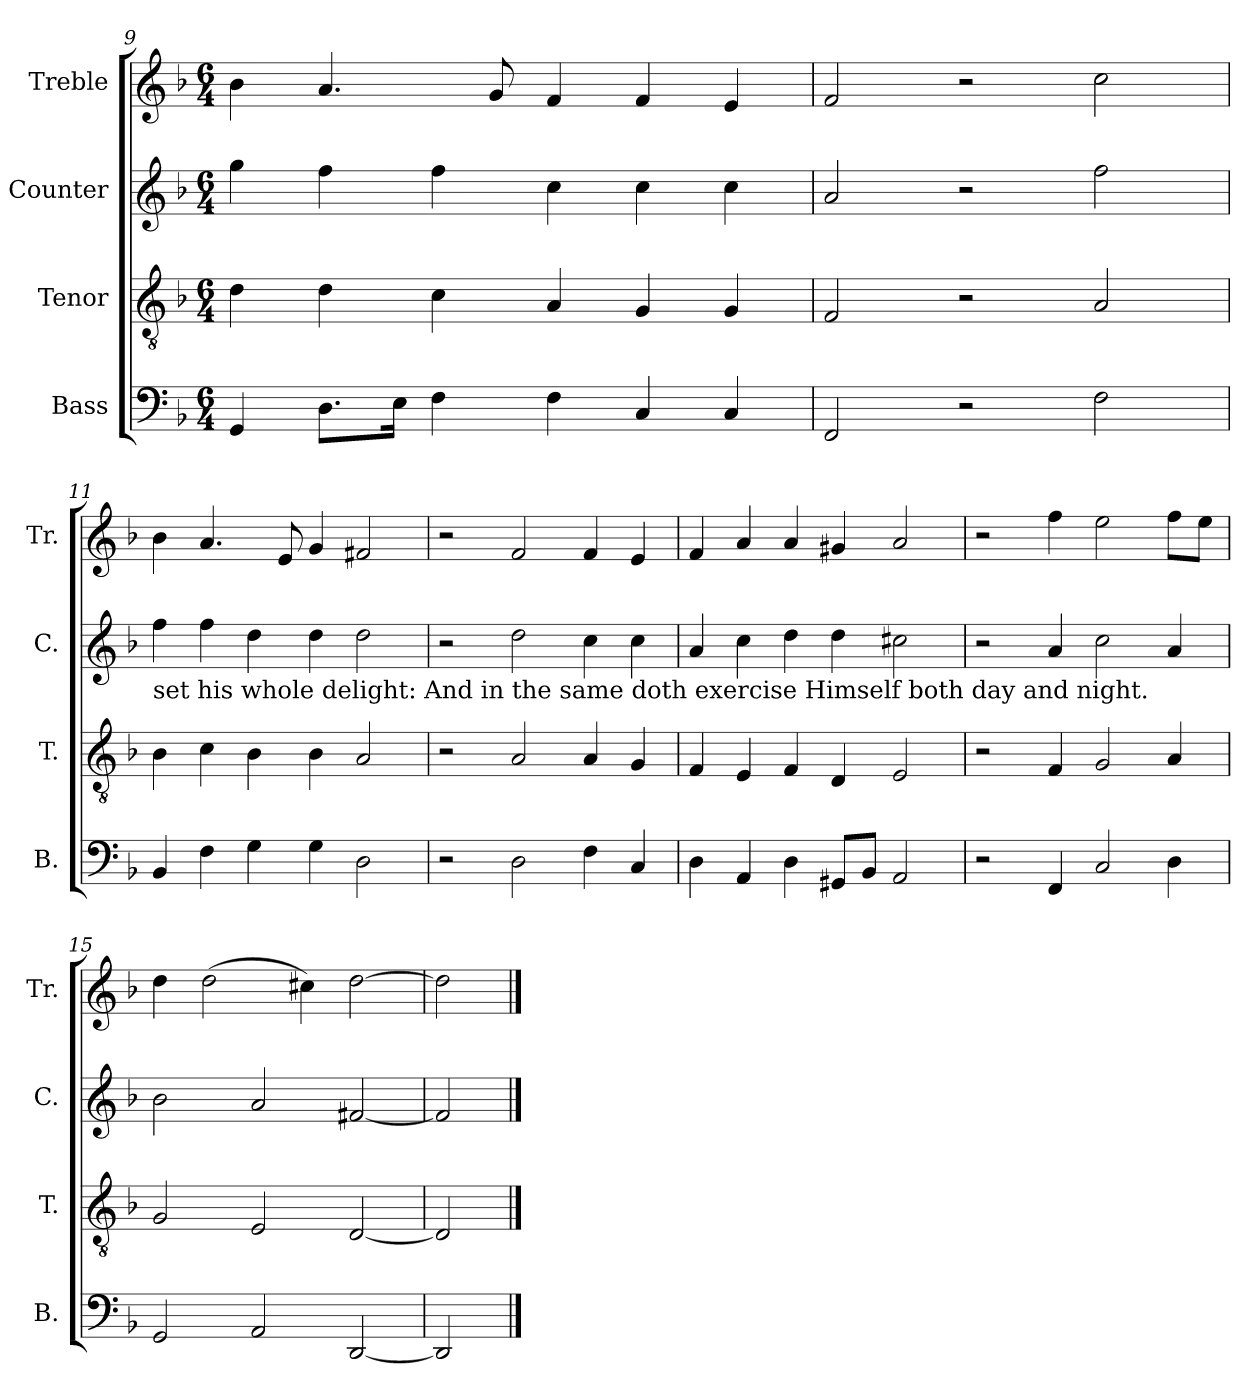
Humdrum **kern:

**kern	**kern	**kern	**kern
*part4	*part3	*part2	*part1
*staff4	*staff3	*staff2	*staff1
*I"Bass	*I"Tenor	*I"Counter	*I"Treble
*I'B.	*I'T.	*I'C.	*I'Tr.
*clefF4	*clefGv2	*clefG2	*clefG2
*k[b-]	*k[b-]	*k[b-]	*k[b-]
*M6/4	*M6/4	*M6/4	*M6/4
=9	=9	=9	=9
4GG/	4d\	4gg\	4b-\
8.D\L	4d\	4ff\	4.a/
16E\Jk	.	.	.
4F\	4c\	4ff\	.
.	.	.	8g/
4F\	4A/	4cc\	4f/
4C/	4G/	4cc\	4f/
4C/	4G/	4cc\	4e/
=10	=10	=10	=10
2FF/	2F/	2a/	2f/
2r	2r	2r	2r
2F\	2A/	2ff\	2cc\
=11	=11	=11	=11
!	!	!LO:TX:b:t=set his whole delight&colon;             And    in the same doth exercise                        Himself both   day      and     night.	!
4BB-/	4B-\	4ff\	4b-\
4F\	4c\	4ff\	4.a/
4G\	4B-\	4dd\	.
.	.	.	8e/
4G\	4B-\	4dd\	4g/
2D\	2A/	2dd\	2f#X/
=12	=12	=12	=12
2r	2r	2r	2r
2D\	2A/	2dd\	2f/
4F\	4A/	4cc\	4f/
4C/	4G/	4cc\	4e/
=13	=13	=13	=13
4D\	4F/	4a/	4f/
4AA/	4E/	4cc\	4a/
4D\	4F/	4dd\	4a/
8GG#X/L	4D/	4dd\	4g#X/
8BB-/J	.	.	.
2AA/	2E/	2cc#X\	2a/
=14	=14	=14	=14
2r	2r	2r	2r
4FF/	4F/	4a/	4ff\
2C/	2G/	2cc\	2ee\
4D\	4A/	4a/	8ff\L
.	.	.	8ee\J
=15	=15	=15	=15
2GG/	2G/	2b-\	4dd\
.	.	.	(2dd\
2AA/	2E/	2a/	.
.	.	.	4cc#X\)
[2DD/	[2D/	[2f#X/	[2dd\
=16	=16	=16	=16
2DD/]	2D/]	2f#/]	2dd\]
==	==	==	==
*-	*-	*-	*-
